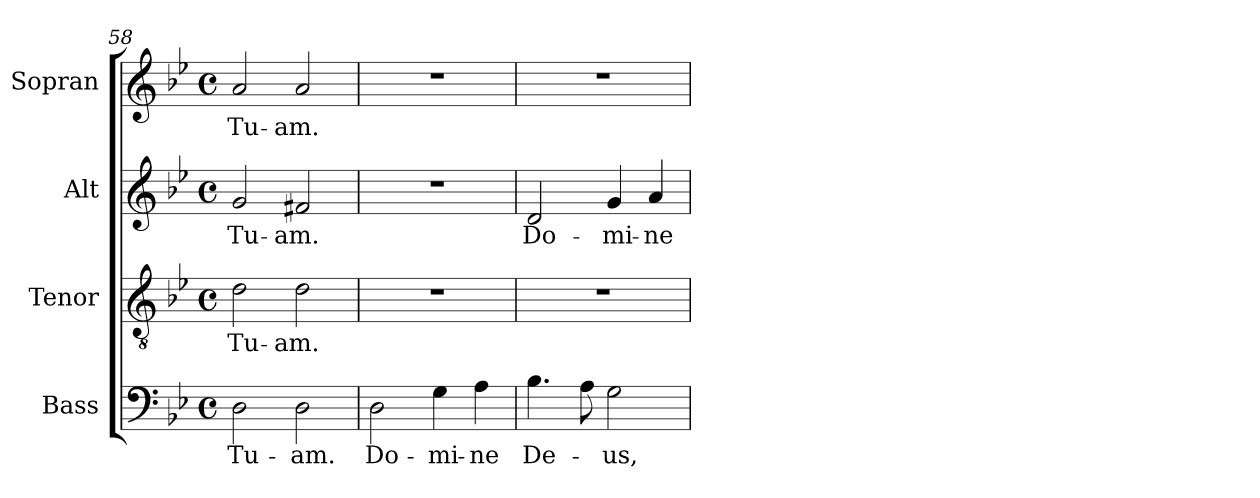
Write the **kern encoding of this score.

**kern	**text	**kern	**text	**kern	**text	**kern	**text
*part4	*part4	*part3	*part3	*part2	*part2	*part1	*part1
*staff4	*staff4	*staff3	*staff3	*staff2	*staff2	*staff1	*staff1
*I"Bass	*	*I"Tenor	*	*I"Alt	*	*I"Sopran	*
*I'B.	*	*I'T.	*	*I'A.	*	*I'S.	*
*clefF4	*	*clefGv2	*	*clefG2	*	*clefG2	*
*k[b-e-]	*	*k[b-e-]	*	*k[b-e-]	*	*k[b-e-]	*
*B-:	*	*B-:	*	*B-:	*	*B-:	*
*M4/4	*	*M4/4	*	*M4/4	*	*M4/4	*
*met(c)	*	*met(c)	*	*met(c)	*	*met(c)	*
=58	=58	=58	=58	=58	=58	=58	=58
!	!LO:LY:b	!	!LO:LY:b	!	!LO:LY:b	!	!LO:LY:b
2D\	Tu-	2d\	Tu-	2g/	Tu-	2a/	Tu-
!	!LO:LY:b	!	!LO:LY:b	!	!LO:LY:b	!	!LO:LY:b
2D\	-am.	2d\	-am.	2f#X/	-am.	2a/	-am.
=59	=59	=59	=59	=59	=59	=59	=59
!	!LO:LY:b	!	!	!	!	!	!
2D\	Do-	1r	.	1r	.	1r	.
!	!LO:LY:b	!	!	!	!	!	!
4G\	-mi-	.	.	.	.	.	.
!	!LO:LY:b	!	!	!	!	!	!
4A\	-ne	.	.	.	.	.	.
=60	=60	=60	=60	=60	=60	=60	=60
!	!LO:LY:b	!	!	!	!LO:LY:b	!	!
4.B-\	De-	1r	.	2d/	Do-	1r	.
8A\	.	.	.	.	.	.	.
!	!LO:LY:b	!	!	!	!LO:LY:b	!	!
2G\	-us,	.	.	4g/	-mi-	.	.
!	!	!	!	!	!LO:LY:b	!	!
.	.	.	.	4a/	-ne	.	.
=	=	=	=	=	=	=	=
*-	*-	*-	*-	*-	*-	*-	*-
